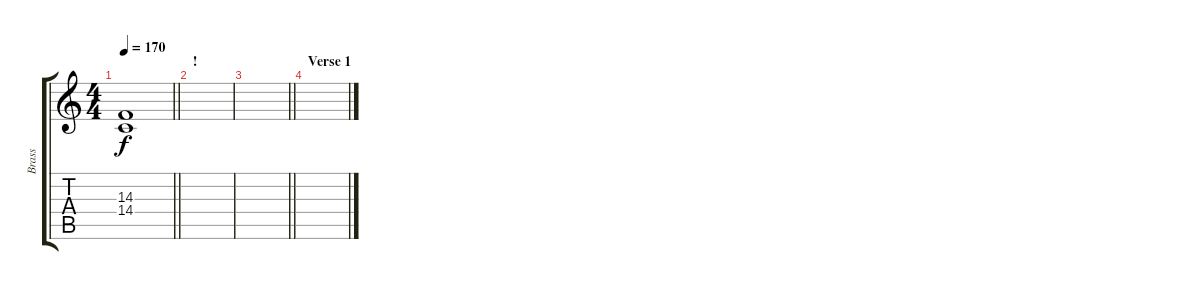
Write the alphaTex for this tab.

\track ("Brass" "Brass") {instrument brasssection}
\staff {score tabs}
\tuning (C4 G3 Eb3 Bb2 F2 C2) {hide}
\ts (4 4)
\tempo 170
\clef g2
\barLineRight lightlight
\ks c
(14.3 14.4).1{dy f} |
\section ("" "! ")
|
\barLineRight lightlight
|
\section ("" "Verse 1")
